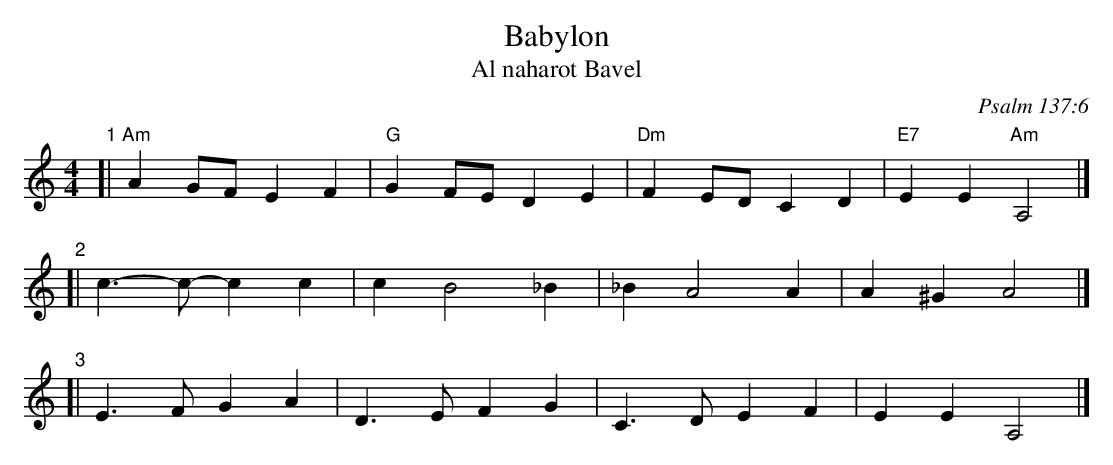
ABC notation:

X:1
T: Babylon
T: Al naharot Bavel
O: Psalm 137:6
M: 4/4
L: 1/8
K: Am
"1"[| "Am"A2 GF E2 F2 | "G"G2 FE D2 E2 | "Dm"F2 ED C2 D2 | "E7"E2 E2 "Am"A,4 |]
"2"[| c3-c- c2 c2 | c2 B4 _B2 | _B2 A4 A2 | A2 ^G2 A4 |]
"3"[| E3 F G2 A2 | D3 E F2 G2 | C3 D E2 F2 | E2 E2 A,4 |]
